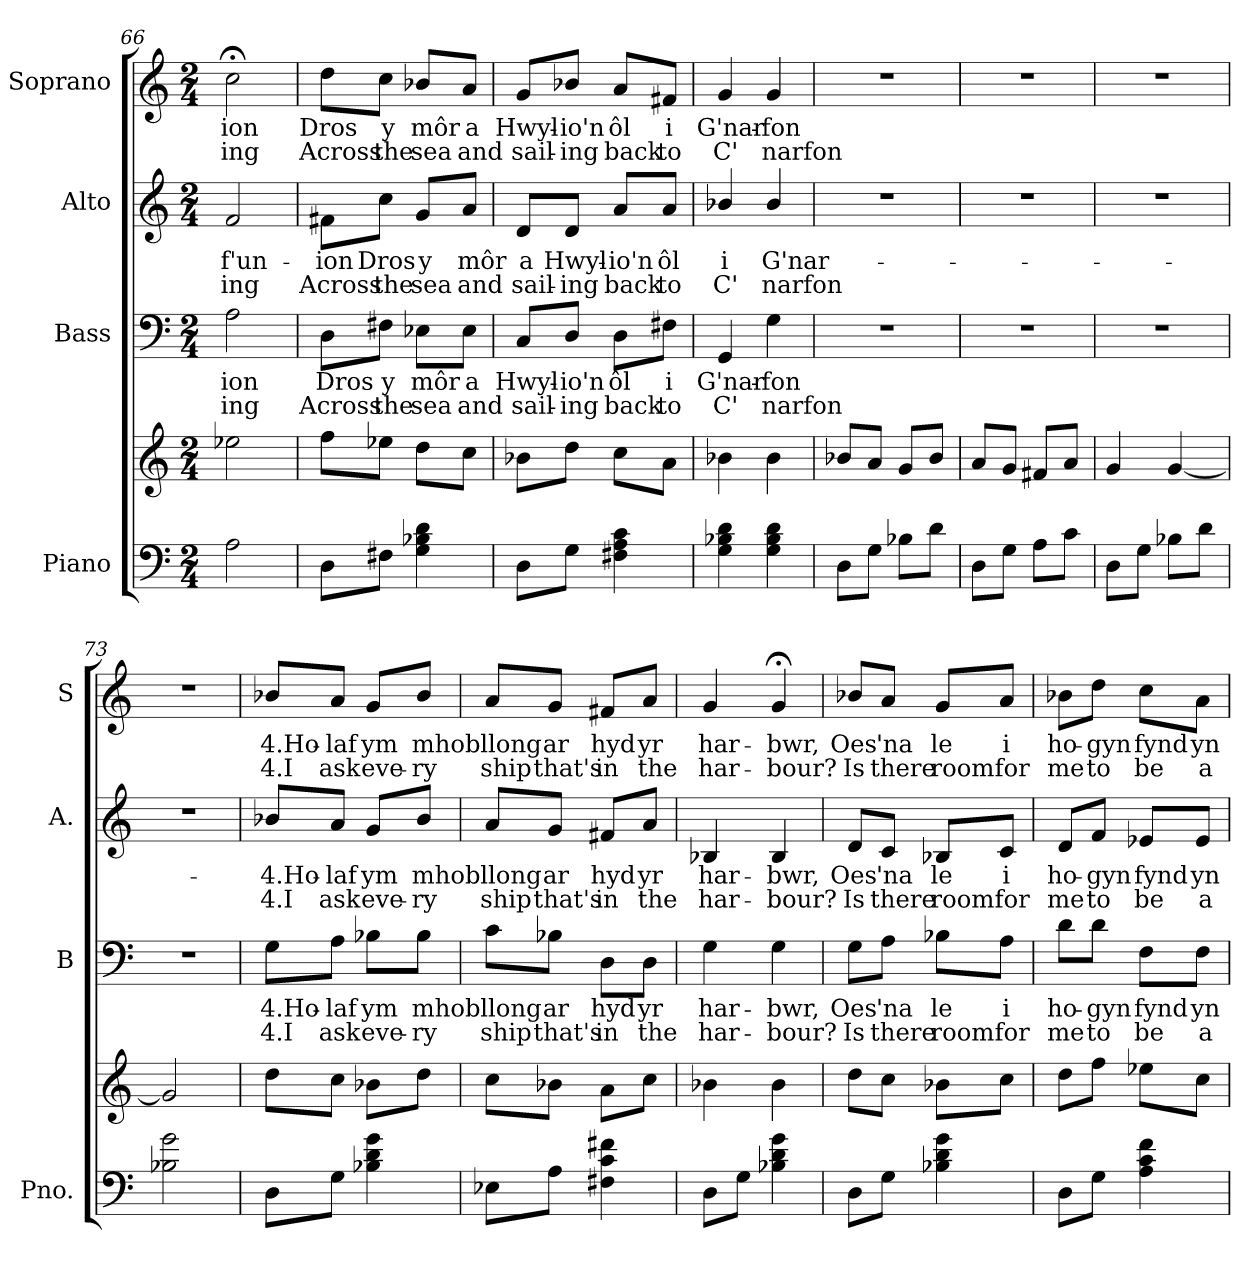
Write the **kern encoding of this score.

**kern	**kern	**kern	**text	**text	**kern	**text	**text	**kern	**text	**text
*part4	*part4	*part3	*part3	*part3	*part2	*part2	*part2	*part1	*part1	*part1
*staff5	*staff4	*staff3	*staff3	*staff3	*staff2	*staff2	*staff2	*staff1	*staff1	*staff1
*I"Piano	*	*I"Bass	*	*	*I"Alto	*	*	*I"Soprano	*	*
*I'Pno.	*	*I'B	*	*	*I'A.	*	*	*I'S	*	*
!!LO:PB:g=z
*clefF4	*clefG2	*clefF4	*	*	*clefG2	*	*	*clefG2	*	*
*k[]	*k[]	*k[]	*	*	*k[]	*	*	*k[]	*	*
*M2/4	*M2/4	*M2/4	*	*	*M2/4	*	*	*M2/4	*	*
=66	=66	=66	=66	=66	=66	=66	=66	=66	=66	=66
!	!	!	!LO:LY:b	!LO:LY:b	!	!LO:LY:b	!LO:LY:b	!	!LO:LY:b	!LO:LY:b
2A\	2ee-X\	2A\	-ion	-ing	2f/	f'un-	-ing	2cc;<\	-ion	-ing
=67	=67	=67	=67	=67	=67	=67	=67	=67	=67	=67
!	!	!	!LO:LY:b	!LO:LY:b	!	!LO:LY:b	!LO:LY:b	!	!LO:LY:b	!LO:LY:b
8D\L	8ff\L	8D\L	Dros	Across	8f#X\L	-ion	Across	8dd\L	Dros	Across
!	!	!	!LO:LY:b	!LO:LY:b	!	!LO:LY:b	!LO:LY:b	!	!LO:LY:b	!LO:LY:b
8F#X\J	8ee-X\J	8F#X\J	y	the	8cc\J	Dros	the	8cc\J	y	the
!	!	!	!LO:LY:b	!LO:LY:b	!	!LO:LY:b	!LO:LY:b	!	!LO:LY:b	!LO:LY:b
4G\ 4B-X\ 4d\	8dd\L	8E-X\L	môr	sea	8g/L	y	sea	8b-X/L	môr	sea
!	!	!	!LO:LY:b	!LO:LY:b	!	!LO:LY:b	!LO:LY:b	!	!LO:LY:b	!LO:LY:b
.	8cc\J	8E-\J	a	and	8a/J	môr	and	8a/J	a	and
=68	=68	=68	=68	=68	=68	=68	=68	=68	=68	=68
!	!	!	!LO:LY:b	!LO:LY:b	!	!LO:LY:b	!LO:LY:b	!	!LO:LY:b	!LO:LY:b
8D\L	8b-X\L	8C/L	Hwyl-	sail-	8d/L	a	sail-	8g/L	Hwyl-	sail-
!	!	!	!LO:LY:b	!LO:LY:b	!	!LO:LY:b	!LO:LY:b	!	!LO:LY:b	!LO:LY:b
8G\J	8dd\J	8D/J	-io'n	-ing	8d/J	Hwyl-	-ing	8b-X/J	-io'n	-ing
!	!	!	!LO:LY:b	!LO:LY:b	!	!LO:LY:b	!LO:LY:b	!	!LO:LY:b	!LO:LY:b
4F#X\ 4A\ 4c\	8cc\L	8D\L	ôl	back	8a/L	-io'n	back	8a/L	ôl	back
!	!	!	!LO:LY:b	!LO:LY:b	!	!LO:LY:b	!LO:LY:b	!	!LO:LY:b	!LO:LY:b
.	8a\J	8F#X\J	i	to	8a/J	ôl	to	8f#X/J	i	to
=69	=69	=69	=69	=69	=69	=69	=69	=69	=69	=69
!	!	!	!LO:LY:b	!LO:LY:b	!	!LO:LY:b	!LO:LY:b	!	!LO:LY:b	!LO:LY:b
4G\ 4B-X\ 4d\	4b-X\	4GG/	G'nar-	C'	4b-X/	i	C'	4g/	G'nar-	C'
!	!	!	!LO:LY:b	!LO:LY:b	!	!LO:LY:b	!LO:LY:b	!	!LO:LY:b	!LO:LY:b
4G\ 4B-\ 4d\	4b-\	4G\	-fon	narfon	4b-/	G'nar-	narfon	4g/	-fon	narfon
=70	=70	=70	=70	=70	=70	=70	=70	=70	=70	=70
8D\L	8b-X/L	2r	.	.	2r	.	.	2r	.	.
8G\J	8a/J	.	.	.	.	.	.	.	.	.
8B-X\L	8g/L	.	.	.	.	.	.	.	.	.
8d\J	8b-/J	.	.	.	.	.	.	.	.	.
=71	=71	=71	=71	=71	=71	=71	=71	=71	=71	=71
8D\L	8a/L	2r	.	.	2r	.	.	2r	.	.
8G\J	8g/J	.	.	.	.	.	.	.	.	.
8A\L	8f#X/L	.	.	.	.	.	.	.	.	.
8c\J	8a/J	.	.	.	.	.	.	.	.	.
=72	=72	=72	=72	=72	=72	=72	=72	=72	=72	=72
8D\L	4g/	2r	.	.	2r	.	.	2r	.	.
8G\J	.	.	.	.	.	.	.	.	.	.
8B-X\L	[<4g/	.	.	.	.	.	.	.	.	.
8d\J	.	.	.	.	.	.	.	.	.	.
=73	=73	=73	=73	=73	=73	=73	=73	=73	=73	=73
2B-X\ 2g\	2g/]	2r	.	.	2r	.	.	2r	.	.
!!LO:LB:g=z
=74	=74	=74	=74	=74	=74	=74	=74	=74	=74	=74
!	!	!	!LO:LY:b	!LO:LY:b	!	!LO:LY:b	!LO:LY:b	!	!LO:LY:b	!LO:LY:b
8D\L	8dd\L	8G\L	4.Ho-	4.I	8b-X/L	4.Ho-	4.I	8b-X/L	4.Ho-	4.I
!	!	!	!LO:LY:b	!LO:LY:b	!	!LO:LY:b	!LO:LY:b	!	!LO:LY:b	!LO:LY:b
8G\J	8cc\J	8A\J	-laf	ask	8a/J	-laf	ask	8a/J	-laf	ask
!	!	!	!LO:LY:b	!LO:LY:b	!	!LO:LY:b	!LO:LY:b	!	!LO:LY:b	!LO:LY:b
4B-X\ 4d\ 4g\	8b-X\L	8B-X\L	ym	eve-	8g/L	ym	eve-	8g/L	ym	eve-
!	!	!	!LO:LY:b	!LO:LY:b	!	!LO:LY:b	!LO:LY:b	!	!LO:LY:b	!LO:LY:b
.	8dd\J	8B-\J	mhob	-ry	8b-/J	mhob	-ry	8b-/J	mhob	-ry
=75	=75	=75	=75	=75	=75	=75	=75	=75	=75	=75
!	!	!	!LO:LY:b	!LO:LY:b	!	!LO:LY:b	!LO:LY:b	!	!LO:LY:b	!LO:LY:b
8E-X\L	8cc\L	8c\L	llong	ship	8a/L	llong	ship	8a/L	llong	ship
!	!	!	!LO:LY:b	!LO:LY:b	!	!LO:LY:b	!LO:LY:b	!	!LO:LY:b	!LO:LY:b
8A\J	8b-X\J	8B-X\J	ar	that's	8g/J	ar	that's	8g/J	ar	that's
!	!	!	!LO:LY:b	!LO:LY:b	!	!LO:LY:b	!LO:LY:b	!	!LO:LY:b	!LO:LY:b
4F#X\ 4c\ 4f#X\	8a\L	8D\L	hyd	in	8f#X/L	hyd	in	8f#X/L	hyd	in
!	!	!	!LO:LY:b	!LO:LY:b	!	!LO:LY:b	!LO:LY:b	!	!LO:LY:b	!LO:LY:b
.	8cc\J	8D\J	yr	the	8a/J	yr	the	8a/J	yr	the
=76	=76	=76	=76	=76	=76	=76	=76	=76	=76	=76
!	!	!	!LO:LY:b	!LO:LY:b	!	!LO:LY:b	!LO:LY:b	!	!LO:LY:b	!LO:LY:b
8D\L	4b-X\	4G\	har-	har-	4B-X/	har-	har-	4g/	har-	har-
8G\J	.	.	.	.	.	.	.	.	.	.
!	!	!	!LO:LY:b	!LO:LY:b	!	!LO:LY:b	!LO:LY:b	!	!LO:LY:b	!LO:LY:b
4B-X\ 4d\ 4g\	4b-\	4G\	-bwr,	-bour?	4B-/	-bwr,	-bour?	4g;</	-bwr,	-bour?
=77	=77	=77	=77	=77	=77	=77	=77	=77	=77	=77
!	!	!	!LO:LY:b	!LO:LY:b	!	!LO:LY:b	!LO:LY:b	!	!LO:LY:b	!LO:LY:b
8D\L	8dd\L	8G\L	Oes	Is	8d/L	Oes	Is	8b-X/L	Oes	Is
!	!	!	!LO:LY:b	!LO:LY:b	!	!LO:LY:b	!LO:LY:b	!	!LO:LY:b	!LO:LY:b
8G\J	8cc\J	8A\J	'na	there	8c/J	'na	there	8a/J	'na	there
!	!	!	!LO:LY:b	!LO:LY:b	!	!LO:LY:b	!LO:LY:b	!	!LO:LY:b	!LO:LY:b
4B-X\ 4d\ 4g\	8b-X\L	8B-X\L	le	room	8B-X/L	le	room	8g/L	le	room
!	!	!	!LO:LY:b	!LO:LY:b	!	!LO:LY:b	!LO:LY:b	!	!LO:LY:b	!LO:LY:b
.	8cc\J	8A\J	i	for	8c/J	i	for	8a/J	i	for
=78	=78	=78	=78	=78	=78	=78	=78	=78	=78	=78
!	!	!	!LO:LY:b	!LO:LY:b	!	!LO:LY:b	!LO:LY:b	!	!LO:LY:b	!LO:LY:b
8D\L	8dd\L	8d\L	ho-	me	8d/L	ho-	me	8b-X\L	ho-	me
!	!	!	!LO:LY:b	!LO:LY:b	!	!LO:LY:b	!LO:LY:b	!	!LO:LY:b	!LO:LY:b
8G\J	8ff\J	8d\J	-gyn	to	8f/J	-gyn	to	8dd\J	-gyn	to
!	!	!	!LO:LY:b	!LO:LY:b	!	!LO:LY:b	!LO:LY:b	!	!LO:LY:b	!LO:LY:b
4A\ 4c\ 4f\	8ee-X\L	8F\L	fynd	be	8e-X/L	fynd	be	8cc\L	fynd	be
!	!	!	!LO:LY:b	!LO:LY:b	!	!LO:LY:b	!LO:LY:b	!	!LO:LY:b	!LO:LY:b
.	8cc\J	8F\J	yn	a	8e-/J	yn	a	8a\J	yn	a
=	=	=	=	=	=	=	=	=	=	=
*-	*-	*-	*-	*-	*-	*-	*-	*-	*-	*-
